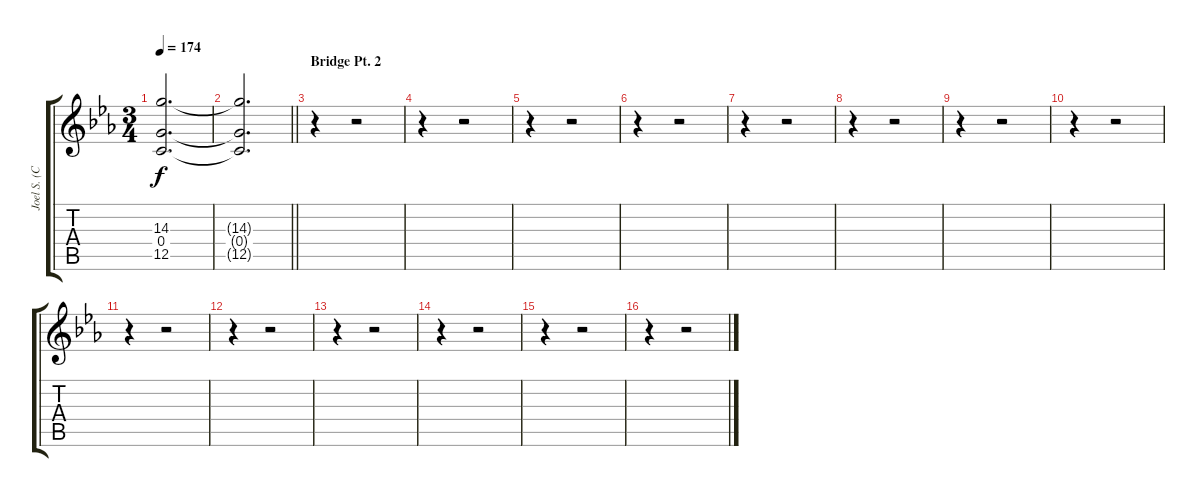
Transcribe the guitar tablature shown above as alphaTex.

\track ("Joel S. (Clean)" "Joel S. (C") {instrument distortionguitar}
\staff {score tabs}
\tuning (D4 A3 F3 C3 G2 C2) {hide}
\ts (3 4)
\tempo 174
\clef g2
\ks cminor
(14.3{t} 0.4{t} 12.5{t}).2{d dy f} |
\barLineRight lightlight
(14.3{t} 0.4{t} 12.5{t}).2{d} |
\section ("" "Bridge Pt. 2")
r.4 r.2 |
r.4 r.2 |
r.4 r.2 |
r.4 r.2 |
r.4 r.2 |
r.4 r.2 |
r.4 r.2 |
r.4 r.2 |
r.4 r.2 |
r.4 r.2 |
r.4 r.2 |
r.4 r.2 |
r.4 r.2 |
r.4 r.2
